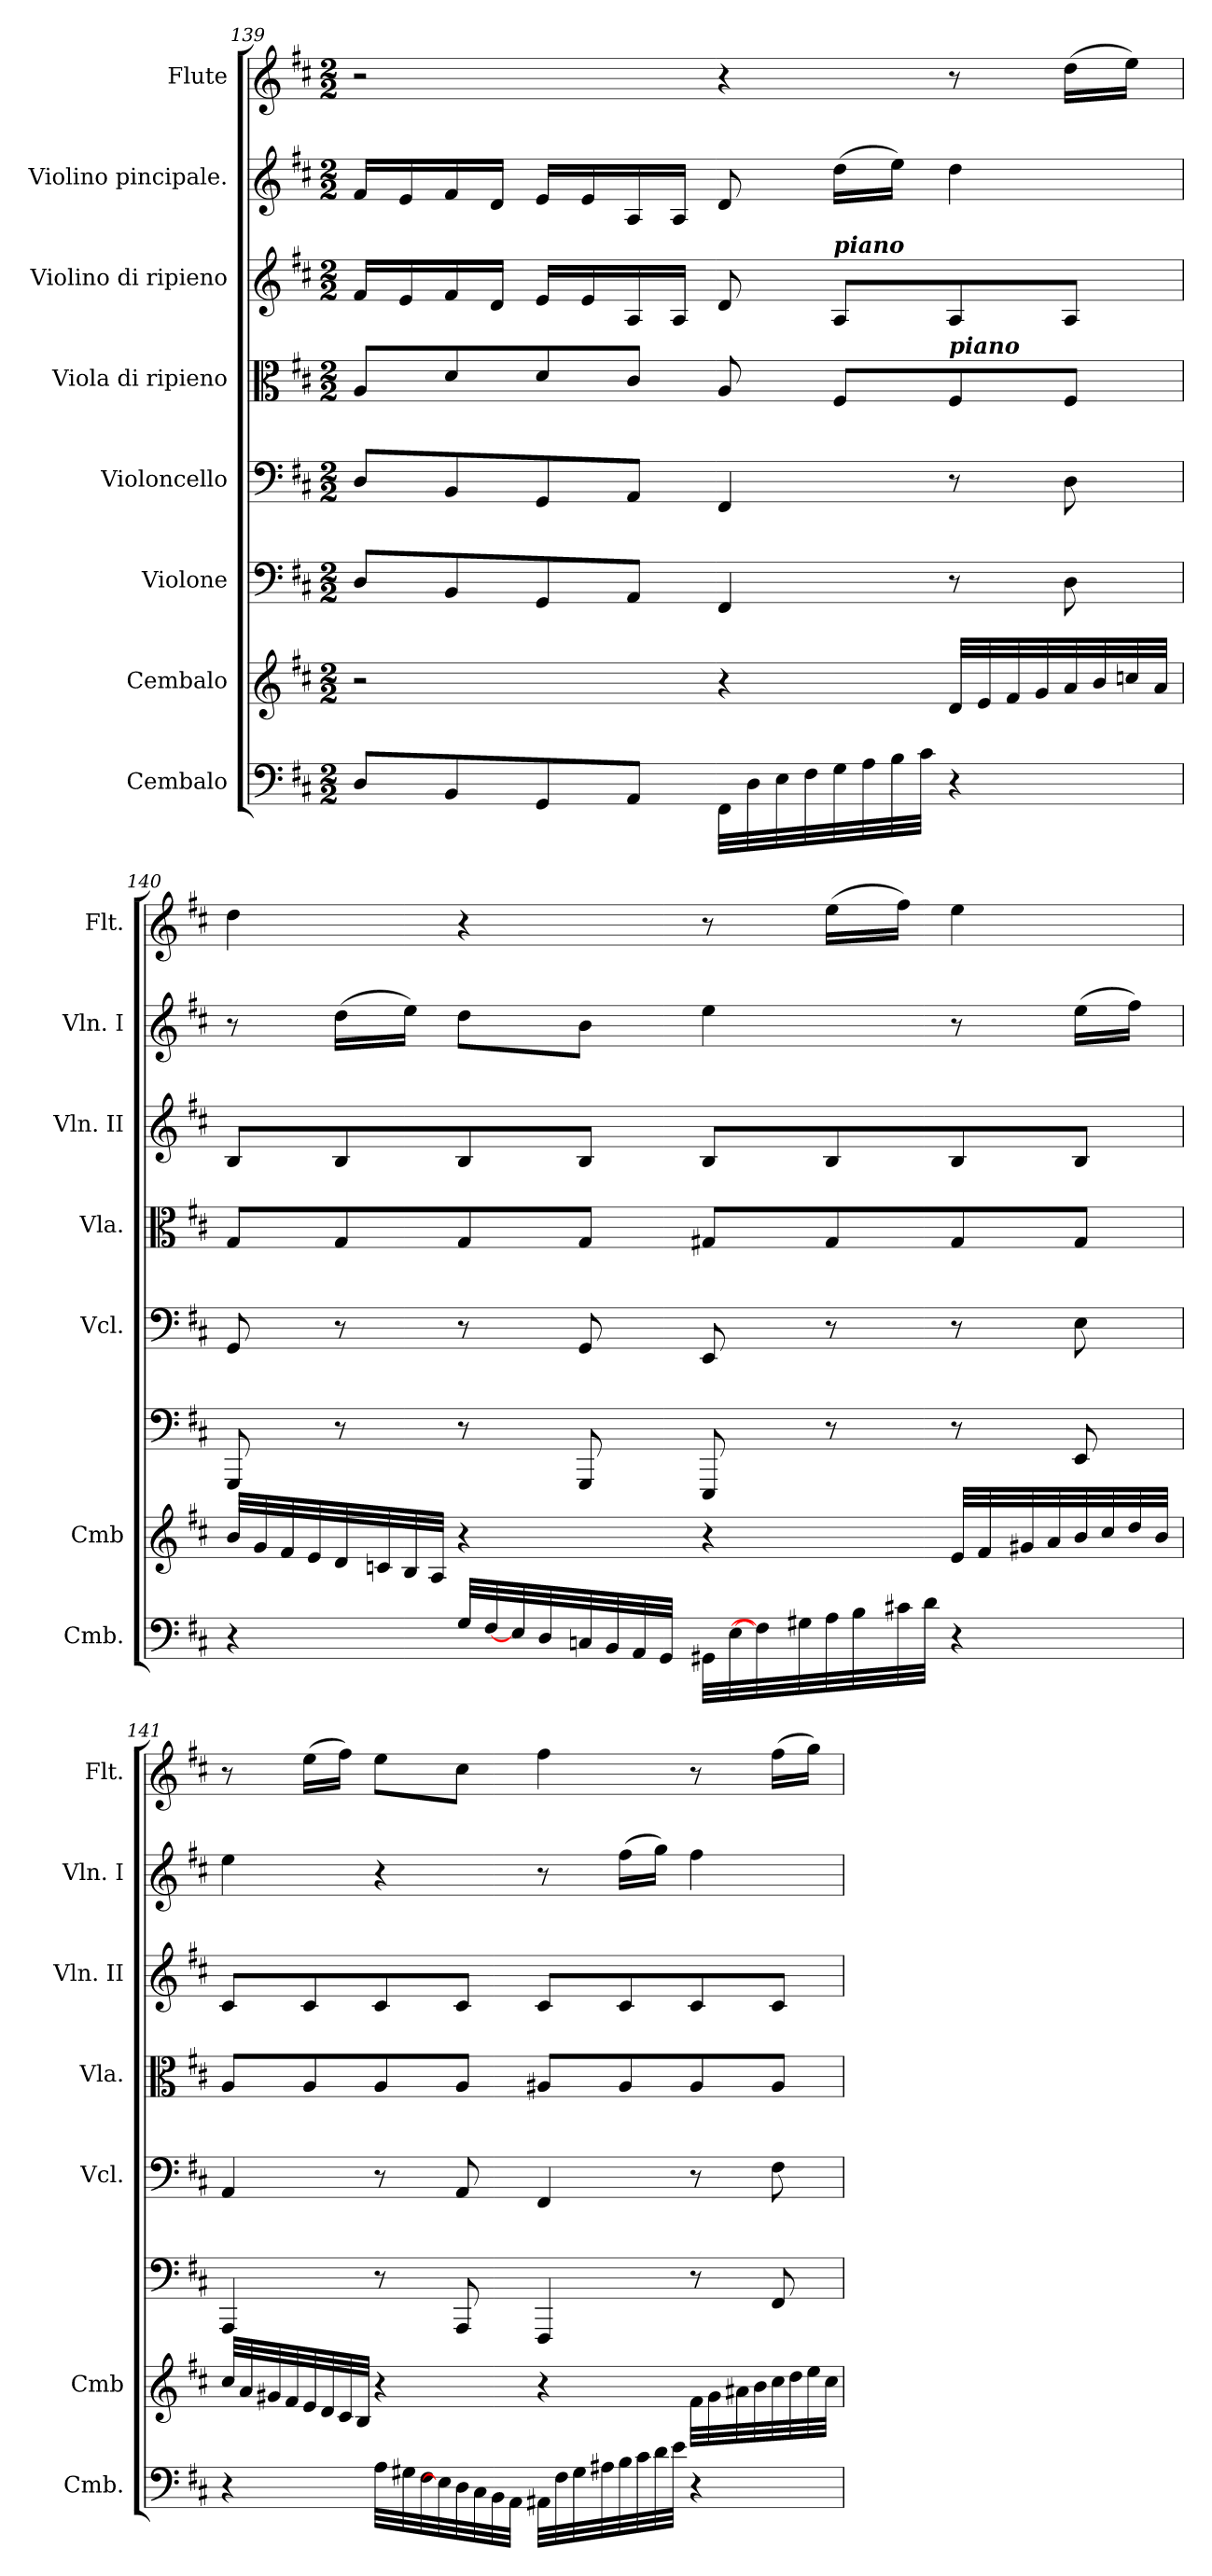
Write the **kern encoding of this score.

**kern	**kern	**kern	**kern	**kern	**kern	**kern	**kern
*part8	*part7	*part6	*part5	*part4	*part3	*part2	*part1
*staff8	*staff7	*staff6	*staff5	*staff4	*staff3	*staff2	*staff1
*I"Cembalo	*I"Cembalo	*I"Violone	*I"Violoncello	*I"Viola di ripieno	*I"Violino di ripieno	*I"Violino pincipale.	*I"Flute
*I'Cmb.	*I'Cmb	*	*I'Vcl.	*I'Vla.	*I'Vln. II	*I'Vln. I	*I'Flt.
!!LO:LB:g=z
*clefF4	*clefG2	*clefF4	*clefF4	*clefC3	*clefG2	*clefG2	*clefG2
*	*	*ITrd7c12	*	*	*	*	*
*k[f#c#]	*k[f#c#]	*k[f#c#]	*k[f#c#]	*k[f#c#]	*k[f#c#]	*k[f#c#]	*k[f#c#]
*D:	*D:	*D:	*D:	*D:	*D:	*D:	*D:
*M2/2	*M2/2	*M2/2	*M2/2	*M2/2	*M2/2	*M2/2	*M2/2
=139	=139	=139	=139	=139	=139	=139	=139
8D/L	2r	8DD/L	8D/L	8A/L	16f#/LL	16f#/LL	2r
.	.	.	.	.	16e/	16e/	.
8BB/	.	8BBB/	8BB/	8d/	16f#/	16f#/	.
.	.	.	.	.	16d/JJ	16d/JJ	.
8GG/	.	8GGG/	8GG/	8d/	16e/LL	16e/LL	.
.	.	.	.	.	16e/	16e/	.
8AA/J	.	8AAA/J	8AA/J	8c#/J	16A/	16A/	.
.	.	.	.	.	16A/JJ	16A/JJ	.
32FF#\LLL	4r	4FFF#/	4FF#/	8A/	8d/	8d/	4r
32D\	.	.	.	.	.	.	.
32E\	.	.	.	.	.	.	.
32F#\	.	.	.	.	.	.	.
!	!	!	!	!	!LO:TX:a:Bi:t=piano	!	!
32G\	.	.	.	8F#/L	8A/L	(>16dd\LL	.
32A\	.	.	.	.	.	.	.
32B\	.	.	.	.	.	16ee\JJ)	.
32c#\JJJ	.	.	.	.	.	.	.
!	!	!	!	!LO:TX:a:Bi:t=piano	!	!	!
4r	32d/LLL	8r	8r	8F#/	8A/	4dd\	8r
.	32e/	.	.	.	.	.	.
.	32f#/	.	.	.	.	.	.
.	32g/	.	.	.	.	.	.
.	32a/	8DD\	8D\	8F#/J	8A/J	.	(>16dd\LL
.	32b/	.	.	.	.	.	.
.	32ccn/	.	.	.	.	.	16ee\JJ)
.	32a/JJJ	.	.	.	.	.	.
=140	=140	=140	=140	=140	=140	=140	=140
4r	32b/LLL	8GGGG/	8GG/	8G/L	8B/L	8r	4dd\
.	32g/	.	.	.	.	.	.
.	32f#/	.	.	.	.	.	.
.	32e/	.	.	.	.	.	.
.	32d/	8r	8r	8G/	8B/	(>16dd\LL	.
.	32cn/	.	.	.	.	.	.
.	32B/	.	.	.	.	16ee\JJ)	.
.	32A/JJJ	.	.	.	.	.	.
32G/LLL	4r	8r	8r	8G/	8B/	8dd\L	4r
[32F#/	.	.	.	.	.	.	.
32E/	.	.	.	.	.	.	.
32D/	.	.	.	.	.	.	.
32Cn/	.	8GGGG/	8GG/	8G/J	8B/J	8b\J	.
32BB/	.	.	.	.	.	.	.
32AA/	.	.	.	.	.	.	.
32GG/JJJ	.	.	.	.	.	.	.
32GG#X\LLL	4r	8EEEE/	8EE/	8G#X/L	8B/L	4ee\	8r
[32E\	.	.	.	.	.	.	.
32F#\]	.	.	.	.	.	.	.
32G#X\	.	.	.	.	.	.	.
32A\	.	8r	8r	8G#/	8B/	.	(>16ee\LL
32B\	.	.	.	.	.	.	.
32c#X\	.	.	.	.	.	.	16ff#\JJ)
32d\JJJ	.	.	.	.	.	.	.
4r	32e/LLL	8r	8r	8G#/	8B/	8r	4ee\
.	32f#/	.	.	.	.	.	.
.	32g#X/	.	.	.	.	.	.
.	32a/	.	.	.	.	.	.
.	32b/	8EEE/	8E\	8G#/J	8B/J	(>16ee\LL	.
.	32cc#/	.	.	.	.	.	.
.	32dd/	.	.	.	.	16ff#\JJ)	.
.	32b/JJJ	.	.	.	.	.	.
!!LO:PB:g=z
=141	=141	=141	=141	=141	=141	=141	=141
4r	32cc#/LLL	4AAAA/	4AA/	8A/L	8c#/L	4ee\	8r
.	32a/	.	.	.	.	.	.
.	32g#X/	.	.	.	.	.	.
.	32f#/	.	.	.	.	.	.
.	32e/	.	.	8A/	8c#/	.	(>16ee\LL
.	32d/	.	.	.	.	.	.
.	32c#/	.	.	.	.	.	16ff#\JJ)
.	32B/JJJ	.	.	.	.	.	.
32A\LLL	4r	8r	8r	8A/	8c#/	4r	8ee\L
32G#X\	.	.	.	.	.	.	.
32F#\	.	.	.	.	.	.	.
32E\]	.	.	.	.	.	.	.
32D\	.	8AAAA/	8AA/	8A/J	8c#/J	.	8cc#\J
32C#\	.	.	.	.	.	.	.
32BB\	.	.	.	.	.	.	.
32AA\JJJ	.	.	.	.	.	.	.
32AA#X\LLL	4r	4FFFF#/	4FF#/	8A#X/L	8c#/L	8r	4ff#\
32F#\	.	.	.	.	.	.	.
32G#\	.	.	.	.	.	.	.
32A#X\	.	.	.	.	.	.	.
32B\	.	.	.	8A#/	8c#/	(>16ff#\LL	.
32c#\	.	.	.	.	.	.	.
32d\	.	.	.	.	.	16gg\JJ)	.
32e\JJJ	.	.	.	.	.	.	.
4r	32f#\LLL	8r	8r	8A#/	8c#/	4ff#\	8r
.	32g#\	.	.	.	.	.	.
.	32a#X\	.	.	.	.	.	.
.	32b\	.	.	.	.	.	.
.	32cc#\	8FFF#/	8F#\	8A#/J	8c#/J	.	(>16ff#\LL
.	32dd\	.	.	.	.	.	.
.	32ee\	.	.	.	.	.	16gg\JJ)
.	32cc#\JJJ	.	.	.	.	.	.
=	=	=	=	=	=	=	=
*-	*-	*-	*-	*-	*-	*-	*-
